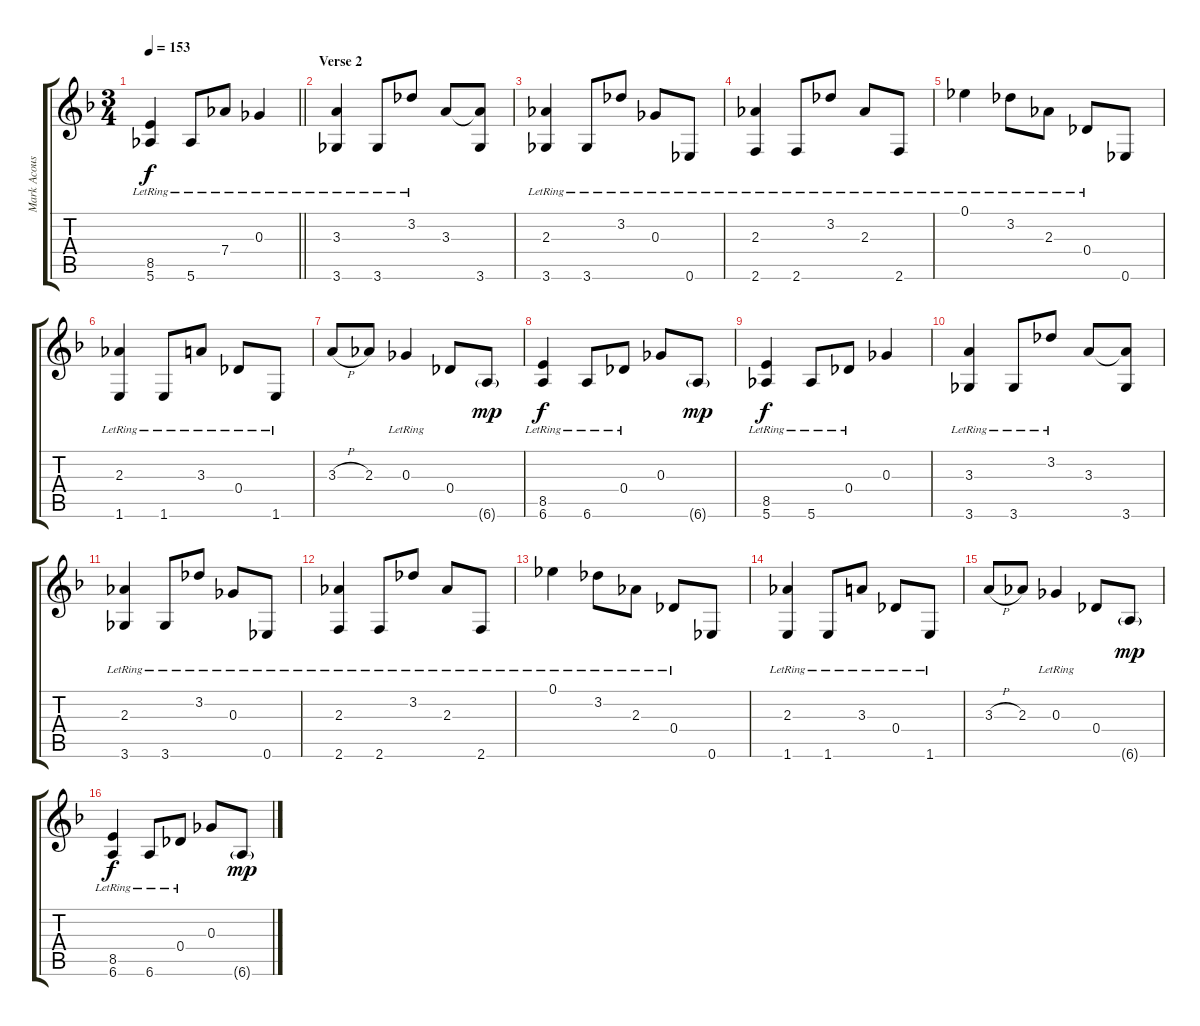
\track ("Mark Acoustic" "Mark Acous") {instrument acousticguitarsteel}
\staff {score tabs}
\tuning (Eb4 Bb3 Gb3 Db3 Ab2 Eb2) {hide}
\ts (3 4)
\tempo 153
\clef g2
\barLineRight lightlight
\ks dminor
(8.5{lr} 5.6).4{dy f} 5.6{lr}.8 7.4{lr}.8 0.3{lr}.4 |
\section ("" "Verse 2")
(3.3{lr} 3.6{lr}).4 3.6{lr}.8 3.2{lr}.8 3.3.8 (3.3{t} 3.6).8 |
(2.3{lr} 3.6{lr}).4 3.6{lr}.8 3.2{lr}.8 0.3{lr}.8 0.6{lr}.8 |
(2.3{lr} 2.6{lr}).4 2.6{lr}.8 3.2{lr}.8 2.3{lr}.8 2.6{lr}.8 |
0.1{lr}.4 3.2{lr}.8 2.3{lr}.8 0.4{lr}.8 0.6.8 |
(2.3{lr} 1.6).4 1.6{lr}.8 3.3{lr}.8 0.4{lr}.8 1.6{lr}.8 |
3.3{h}.8 2.3.8 0.3{lr}.4 0.4.8 6.6{g}.8{dy mp} |
(8.5{lr} 6.6).4{dy f} 6.6{lr}.8 0.4{lr}.8 0.3.8 6.6{g}.8{dy mp} |
(8.5{lr} 5.6).4{dy f} 5.6{lr}.8 0.4{lr}.8 0.3.4 |
(3.3{lr} 3.6{lr}).4 3.6{lr}.8 3.2{lr}.8 3.3.8 (3.3{t} 3.6).8 |
(2.3{lr} 3.6{lr}).4 3.6{lr}.8 3.2{lr}.8 0.3{lr}.8 0.6{lr}.8 |
(2.3{lr} 2.6{lr}).4 2.6{lr}.8 3.2{lr}.8 2.3{lr}.8 2.6{lr}.8 |
0.1{lr}.4 3.2{lr}.8 2.3{lr}.8 0.4{lr}.8 0.6.8 |
(2.3{lr} 1.6).4 1.6{lr}.8 3.3{lr}.8 0.4{lr}.8 1.6{lr}.8 |
3.3{h}.8 2.3.8 0.3{lr}.4 0.4.8 6.6{g}.8{dy mp} |
(8.5{lr} 6.6).4{dy f} 6.6{lr}.8 0.4{lr}.8 0.3.8 6.6{g}.8{dy mp}
